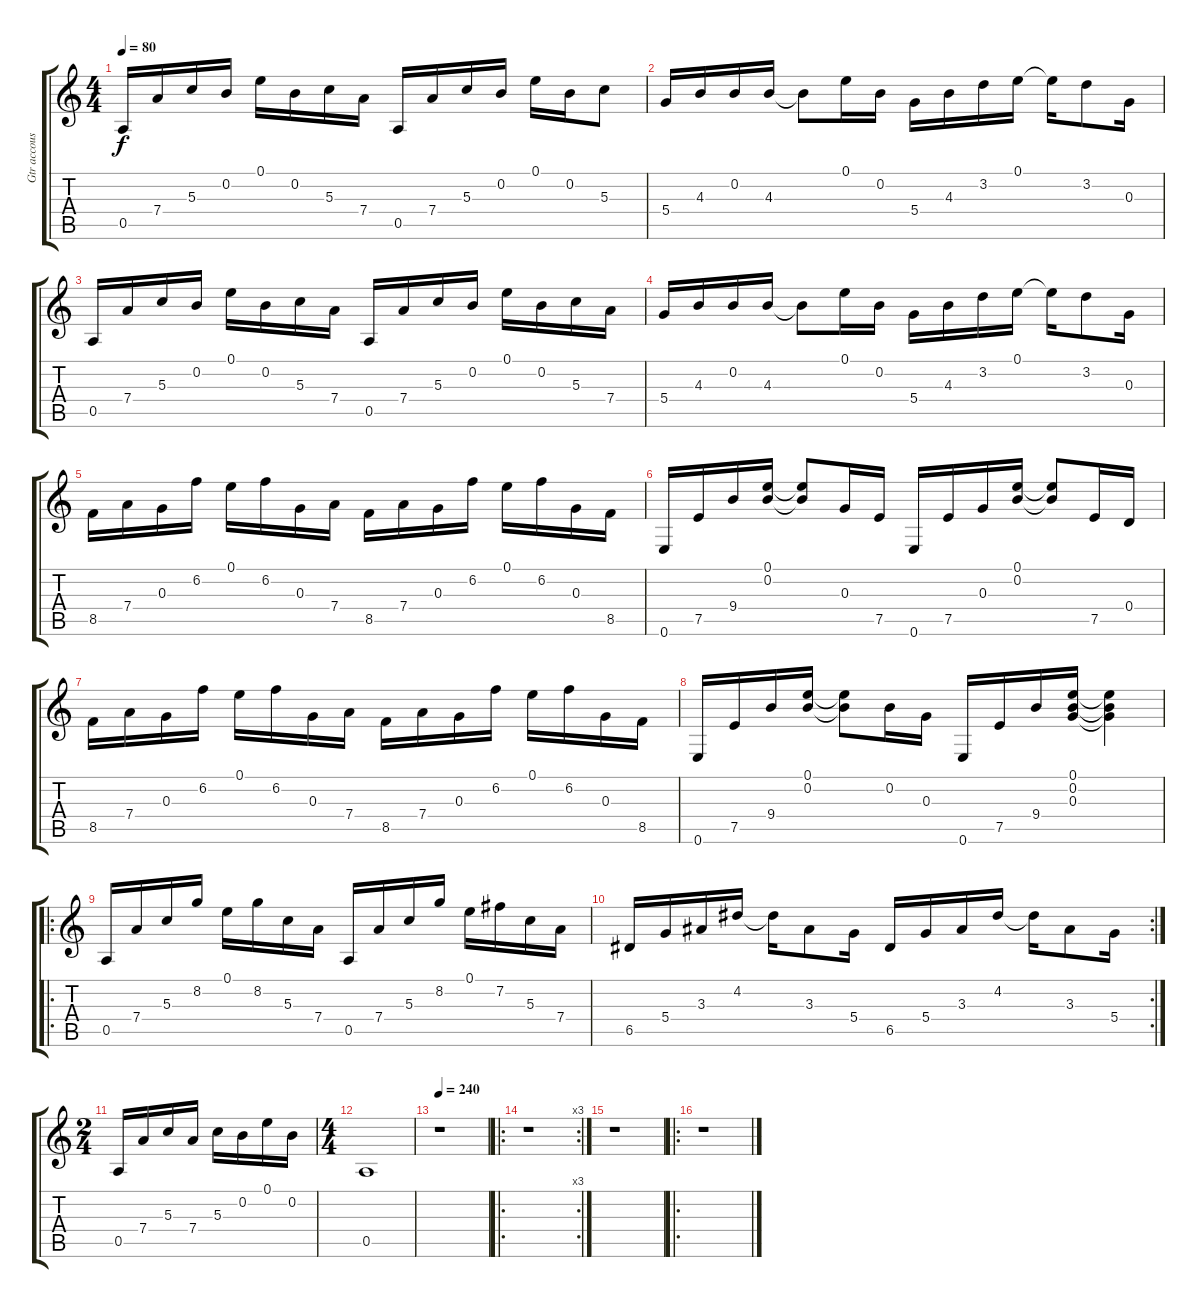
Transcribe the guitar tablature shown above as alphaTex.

\track ("Gtr accoustique" "Gtr accous") {instrument acousticguitarsteel}
\staff {score tabs}
\tuning (E4 B3 G3 D3 A2 E2) {hide}
\ts (4 4)
\tempo 80
\clef g2
\ks c
0.5.16{dy f instrument acousticguitarsteel} 7.4.16 5.3.16 0.2.16 0.1.16 0.2.16 5.3.16 7.4.16 0.5.16 7.4.16 5.3.16 0.2.16 0.1.16 0.2.16 5.3.8 |
5.4.16 4.3.16 0.2.16 4.3.16 4.3{t}.8 0.1.16 0.2.16 5.4.16 4.3.16 3.2.16 0.1.16 0.1{t}.16 3.2.8 0.3.16 |
0.5.16 7.4.16 5.3.16 0.2.16 0.1.16 0.2.16 5.3.16 7.4.16 0.5.16 7.4.16 5.3.16 0.2.16 0.1.16 0.2.16 5.3.16 7.4.16 |
5.4.16 4.3.16 0.2.16 4.3.16 4.3{t}.8 0.1.16 0.2.16 5.4.16 4.3.16 3.2.16 0.1.16 0.1{t}.16 3.2.8 0.3.16 |
8.5.16 7.4.16 0.3.16 6.2.16 0.1.16 6.2.16 0.3.16 7.4.16 8.5.16 7.4.16 0.3.16 6.2.16 0.1.16 6.2.16 0.3.16 8.5.16 |
0.6.16 7.5.16 9.4.16 (0.1 0.2).16 (0.1{t} 0.2{t}).8 0.3.16 7.5.16 0.6.16 7.5.16 0.3.16 (0.1 0.2).16 (0.1{t} 0.2{t}).8 7.5.16 0.4.16 |
8.5.16 7.4.16 0.3.16 6.2.16 0.1.16 6.2.16 0.3.16 7.4.16 8.5.16 7.4.16 0.3.16 6.2.16 0.1.16 6.2.16 0.3.16 8.5.16 |
0.6.16 7.5.16 9.4.16 (0.1 0.2).16 (0.1{t} 0.2{t}).8 0.2.16 0.3.16 0.6.16 7.5.16 9.4.16 (0.1 0.2 0.3).16 (0.1{t} 0.2{t} 0.3{t}).4 |
\ro
0.5.16 7.4.16 5.3.16 8.2.16 0.1.16 8.2.16 5.3.16 7.4.16 0.5.16 7.4.16 5.3.16 8.2.16 0.1.16 7.2.16 5.3.16 7.4.16 |
\rc 2
6.5.16 5.4.16 3.3.16 4.2.16 4.2{t}.16 3.3.8 5.4.16 6.5.16 5.4.16 3.3.16 4.2.16 4.2{t}.16 3.3.8 5.4.16 |
\ts (2 4)
0.5.16 7.4.16 5.3.16 7.4.16 5.3.16 0.2.16 0.1.16 0.2.16 |
\ts (4 4)
0.5.1 |
\tempo 240
r.1 |
\ro
\rc 3
r.1 |
r.1 |
\ro
r.1
